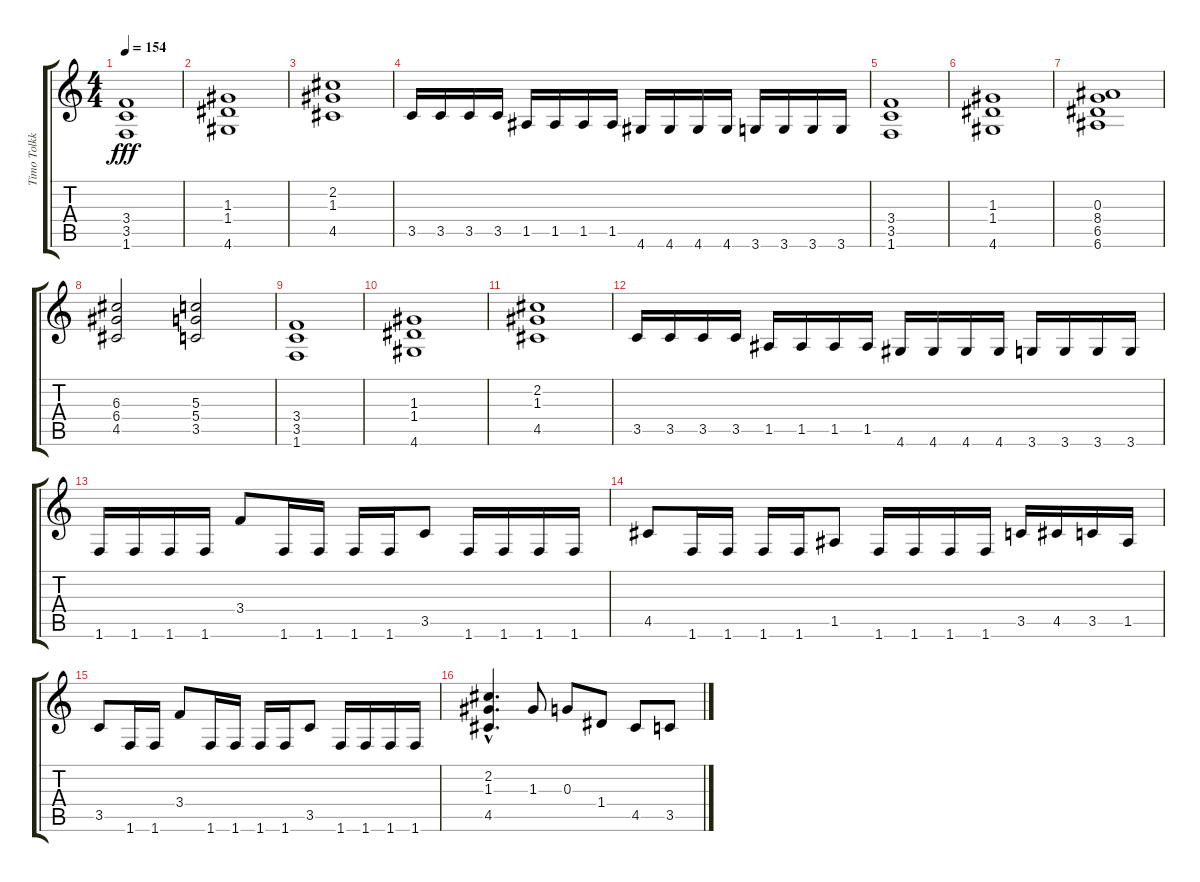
\track ("Timo Tolkki" "Timo Tolkk") {instrument overdrivenguitar}
\staff {score tabs}
\tuning (E4 B3 G3 D3 A2 E2) {hide}
\ts (4 4)
\tempo 154
\clef g2
\ks c
(3.4 3.5 1.6).1{dy fff} |
(1.3 1.4 4.6).1 |
(2.2 1.3 4.5).1 |
3.5.16 3.5.16 3.5.16 3.5.16 1.5.16 1.5.16 1.5.16 1.5.16 4.6.16 4.6.16 4.6.16 4.6.16 3.6.16 3.6.16 3.6.16 3.6.16 |
(3.4 3.5 1.6).1 |
(1.3 1.4 4.6).1 |
(0.3 8.4 6.5 6.6).1 |
(6.3 6.4 4.5).2 (5.3 5.4 3.5).2 |
(3.4 3.5 1.6).1 |
(1.3 1.4 4.6).1 |
(2.2 1.3 4.5).1 |
3.5.16 3.5.16 3.5.16 3.5.16 1.5.16 1.5.16 1.5.16 1.5.16 4.6.16 4.6.16 4.6.16 4.6.16 3.6.16 3.6.16 3.6.16 3.6.16 |
1.6.16 1.6.16 1.6.16 1.6.16 3.4.8 1.6.16 1.6.16 1.6.16 1.6.16 3.5.8 1.6.16 1.6.16 1.6.16 1.6.16 |
4.5.8 1.6.16 1.6.16 1.6.16 1.6.16 1.5.8 1.6.16 1.6.16 1.6.16 1.6.16 3.5.16 4.5.16 3.5.16 1.5.16 |
3.5.8 1.6.16 1.6.16 3.4.8 1.6.16 1.6.16 1.6.16 1.6.16 3.5.8 1.6.16 1.6.16 1.6.16 1.6.16 |
(2.2{hac} 1.3{hac} 4.5{hac}).4{d} 1.3.8 0.3.8 1.4.8 4.5.8 3.5.8
